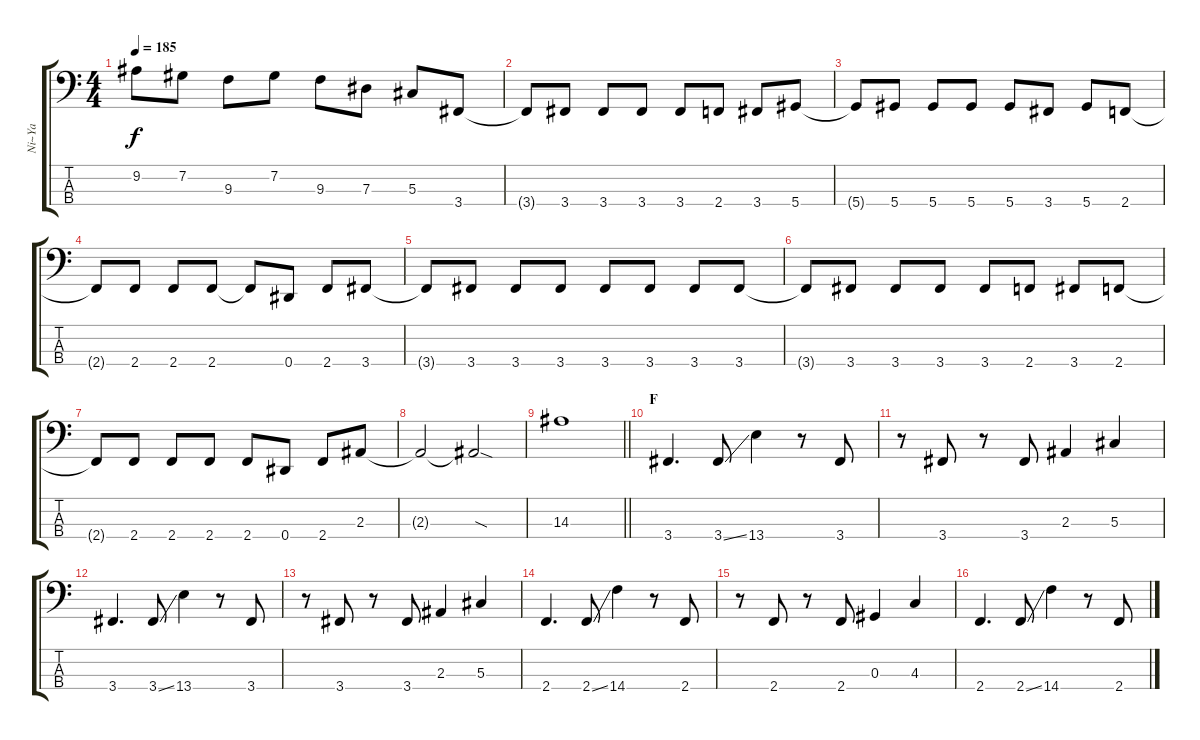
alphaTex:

\track ("Ni~Ya" "Ni~Ya") {instrument electricbasspick}
\staff {score tabs}
\tuning (Gb2 Db2 Ab1 Eb1) {hide}
\ts (4 4)
\tempo 185
\clef f4
\ks c
9.2.8{dy f} 7.2.8 9.3.8 7.2.8 9.3.8 7.3.8 5.3.8 3.4.8 |
3.4{t}.8 3.4.8 3.4.8 3.4.8 3.4.8 2.4.8 3.4.8 5.4.8 |
5.4{t}.8 5.4.8 5.4.8 5.4.8 5.4.8 3.4.8 5.4.8 2.4.8 |
2.4{t}.8 2.4.8 2.4.8 2.4.8 2.4{t}.8 0.4.8 2.4.8 3.4.8 |
3.4{t}.8 3.4.8 3.4.8 3.4.8 3.4.8 3.4.8 3.4.8 3.4.8 |
3.4{t}.8 3.4.8 3.4.8 3.4.8 3.4.8 2.4.8 3.4.8 2.4.8 |
2.4{t}.8 2.4.8 2.4.8 2.4.8 2.4.8 0.4.8 2.4.8 2.3.8 |
2.3{t}.2 2.3{sod t}.2 |
\barLineRight lightlight
14.3.1 |
\section ("" "F")
3.4.4{d} 3.4{ss}.8 13.4.4 r.8 3.4.8 |
r.8 3.4.8 r.8 3.4.8 2.3.4 5.3.4 |
3.4.4{d} 3.4{ss}.8 13.4.4 r.8 3.4.8 |
r.8 3.4.8 r.8 3.4.8 2.3.4 5.3.4 |
2.4.4{d} 2.4{ss}.8 14.4.4 r.8 2.4.8 |
r.8 2.4.8 r.8 2.4.8 0.3.4 4.3.4 |
2.4.4{d} 2.4{ss}.8 14.4.4 r.8 2.4.8
